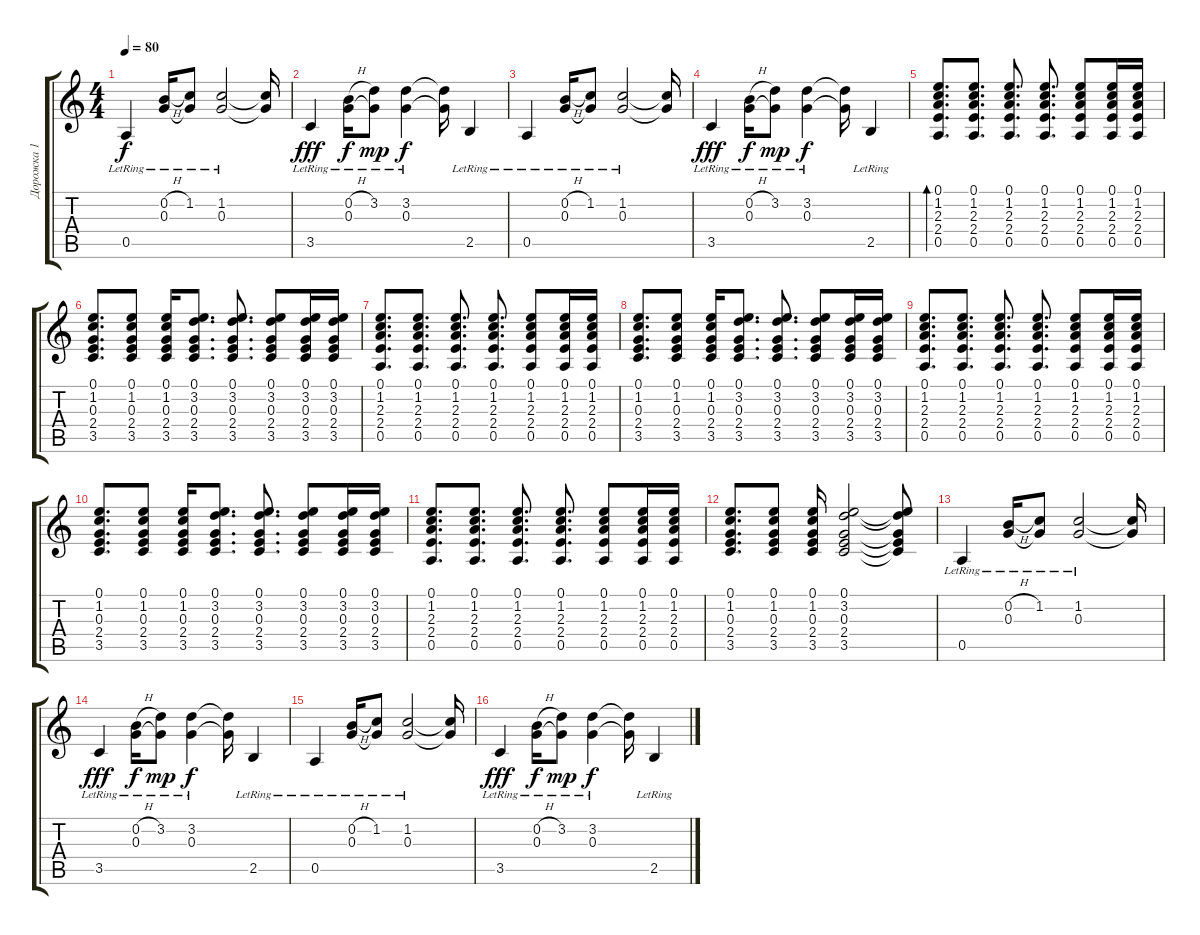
\track ("Дорожка 1" "Дорожка 1") {instrument electricguitarjazz}
\staff {score tabs}
\tuning (E4 B3 G3 D3 A2 E2) {hide}
\ts (4 4)
\tempo 80
\clef g2
\ks c
0.5{lr}.4{dy f} (0.2{h lr} 0.3{lr}).16 (1.2{lr} 0.3{t}).8 (1.2{lr} 0.3{lr}).2 (1.2{t} 0.3{t}).16 |
3.5{lr}.4{dy fff} (0.2{h lr} 0.3{lr}).16{dy f} (3.2{lr} 0.3{t}).8{dy mp} (3.2{lr} 0.3{lr}).4{dy f} (3.2{t} 0.3{t}).16 2.5{lr}.4 |
0.5{lr}.4 (0.2{h lr} 0.3{lr}).16 (1.2{lr} 0.3{t}).8 (1.2{lr} 0.3{lr}).2 (1.2{t} 0.3{t}).16 |
3.5{lr}.4{dy fff} (0.2{h lr} 0.3{lr}).16{dy f} (3.2{lr} 0.3{t}).8{dy mp} (3.2{lr} 0.3{lr}).4{dy f} (3.2{t} 0.3{t}).16 2.5{lr}.4 |
(0.1 1.2 2.3 2.4 0.5).8{d bd 60} (0.1 1.2 2.3 2.4 0.5).8{d} (0.1 1.2 2.3 2.4 0.5).8{d} (0.1 1.2 2.3 2.4 0.5).8{d} (0.1 1.2 2.3 2.4 0.5).8 (0.1 1.2 2.3 2.4 0.5).16 (0.1 1.2 2.3 2.4 0.5).16 |
(0.1 1.2 0.3 2.4 3.5).8{d} (0.1 1.2 0.3 2.4 3.5).8 (0.1 1.2 0.3 2.4 3.5).16 (0.1 3.2 0.3 2.4 3.5).8{d} (0.1 3.2 0.3 2.4 3.5).8{d} (0.1 3.2 0.3 2.4 3.5).8 (0.1 3.2 0.3 2.4 3.5).16 (0.1 3.2 0.3 2.4 3.5).16 |
(0.1 1.2 2.3 2.4 0.5).8{d} (0.1 1.2 2.3 2.4 0.5).8{d} (0.1 1.2 2.3 2.4 0.5).8{d} (0.1 1.2 2.3 2.4 0.5).8{d} (0.1 1.2 2.3 2.4 0.5).8 (0.1 1.2 2.3 2.4 0.5).16 (0.1 1.2 2.3 2.4 0.5).16 |
(0.1 1.2 0.3 2.4 3.5).8{d} (0.1 1.2 0.3 2.4 3.5).8 (0.1 1.2 0.3 2.4 3.5).16 (0.1 3.2 0.3 2.4 3.5).8{d} (0.1 3.2 0.3 2.4 3.5).8{d} (0.1 3.2 0.3 2.4 3.5).8 (0.1 3.2 0.3 2.4 3.5).16 (0.1 3.2 0.3 2.4 3.5).16 |
(0.1 1.2 2.3 2.4 0.5).8{d} (0.1 1.2 2.3 2.4 0.5).8{d} (0.1 1.2 2.3 2.4 0.5).8{d} (0.1 1.2 2.3 2.4 0.5).8{d} (0.1 1.2 2.3 2.4 0.5).8 (0.1 1.2 2.3 2.4 0.5).16 (0.1 1.2 2.3 2.4 0.5).16 |
(0.1 1.2 0.3 2.4 3.5).8{d} (0.1 1.2 0.3 2.4 3.5).8 (0.1 1.2 0.3 2.4 3.5).16 (0.1 3.2 0.3 2.4 3.5).8{d} (0.1 3.2 0.3 2.4 3.5).8{d} (0.1 3.2 0.3 2.4 3.5).8 (0.1 3.2 0.3 2.4 3.5).16 (0.1 3.2 0.3 2.4 3.5).16 |
(0.1 1.2 2.3 2.4 0.5).8{d} (0.1 1.2 2.3 2.4 0.5).8{d} (0.1 1.2 2.3 2.4 0.5).8{d} (0.1 1.2 2.3 2.4 0.5).8{d} (0.1 1.2 2.3 2.4 0.5).8 (0.1 1.2 2.3 2.4 0.5).16 (0.1 1.2 2.3 2.4 0.5).16 |
(0.1 1.2 0.3 2.4 3.5).8{d} (0.1 1.2 0.3 2.4 3.5).8 (0.1 1.2 0.3 2.4 3.5).16 (0.1 3.2 0.3 2.4 3.5).2 (0.1{t} 3.2{t} 0.3{t} 2.4{t} 3.5{t}).8 |
0.5{lr}.4 (0.2{h lr} 0.3{lr}).16 (1.2{lr} 0.3{t}).8 (1.2{lr} 0.3{lr}).2 (1.2{t} 0.3{t}).16 |
3.5{lr}.4{dy fff} (0.2{h lr} 0.3{lr}).16{dy f} (3.2{lr} 0.3{t}).8{dy mp} (3.2{lr} 0.3{lr}).4{dy f} (3.2{t} 0.3{t}).16 2.5{lr}.4 |
0.5{lr}.4 (0.2{h lr} 0.3{lr}).16 (1.2{lr} 0.3{t}).8 (1.2{lr} 0.3{lr}).2 (1.2{t} 0.3{t}).16 |
3.5{lr}.4{dy fff} (0.2{h lr} 0.3{lr}).16{dy f} (3.2{lr} 0.3{t}).8{dy mp} (3.2{lr} 0.3{lr}).4{dy f} (3.2{t} 0.3{t}).16 2.5{lr}.4
